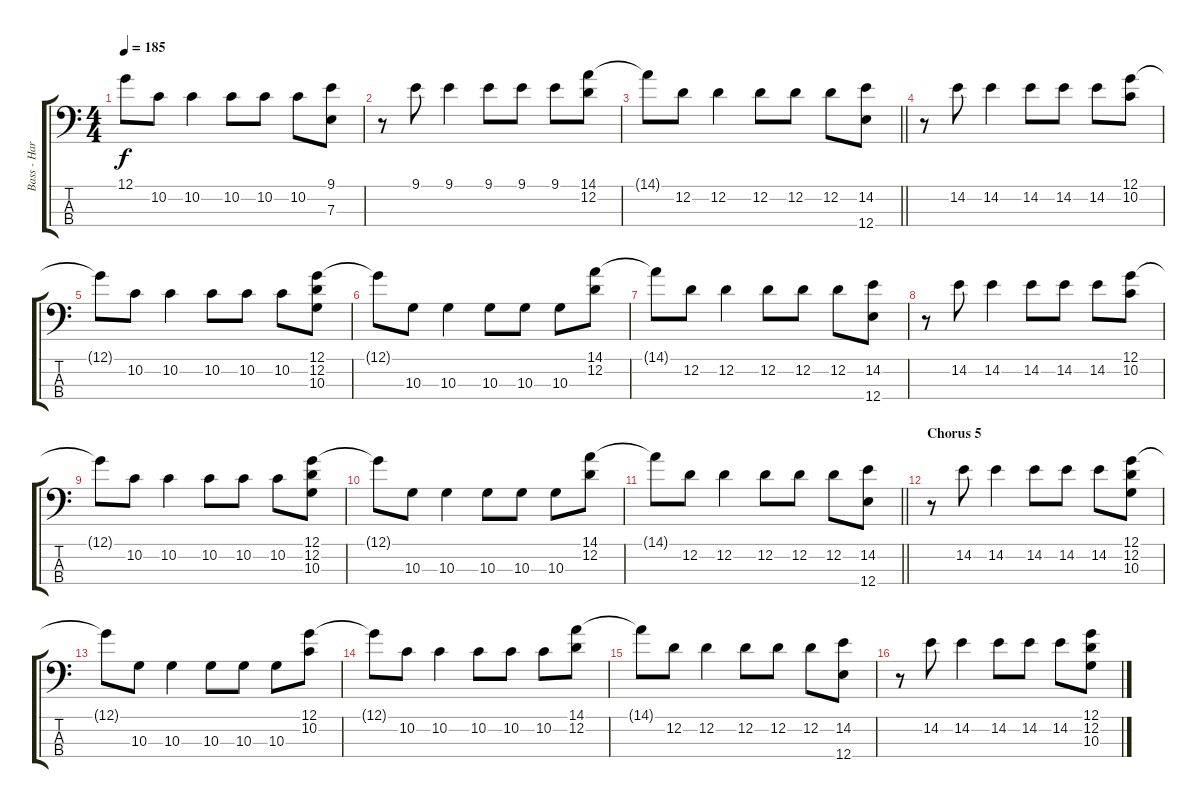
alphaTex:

\track ("Bass - Harris" "Bass - Har") {instrument electricbasspick}
\staff {score tabs}
\tuning (G2 D2 A1 E1) {hide}
\ts (4 4)
\tempo 185
\clef f4
\ks c
12.1{t}.8{dy f} 10.2.8 10.2.4 10.2.8 10.2.8 10.2.8 (9.1 7.3).8 |
r.8 9.1.8 9.1.4 9.1.8 9.1.8 9.1.8 (14.1 12.2).8 |
\barLineRight lightlight
14.1{t}.8 12.2.8 12.2.4 12.2.8 12.2.8 12.2.8 (14.2 12.4).8 |
\section ("" "")
r.8 14.2.8 14.2.4 14.2.8 14.2.8 14.2.8 (12.1 10.2).8 |
12.1{t}.8 10.2.8 10.2.4 10.2.8 10.2.8 10.2.8 (12.1 12.2 10.3).8 |
12.1{t}.8 10.3.8 10.3.4 10.3.8 10.3.8 10.3.8 (14.1 12.2).8 |
14.1{t}.8 12.2.8 12.2.4 12.2.8 12.2.8 12.2.8 (14.2 12.4).8 |
r.8 14.2.8 14.2.4 14.2.8 14.2.8 14.2.8 (12.1 10.2).8 |
12.1{t}.8 10.2.8 10.2.4 10.2.8 10.2.8 10.2.8 (12.1 12.2 10.3).8 |
12.1{t}.8 10.3.8 10.3.4 10.3.8 10.3.8 10.3.8 (14.1 12.2).8 |
\barLineRight lightlight
14.1{t}.8 12.2.8 12.2.4 12.2.8 12.2.8 12.2.8 (14.2 12.4).8 |
\section ("" "Chorus 5")
r.8 14.2.8 14.2.4 14.2.8 14.2.8 14.2.8 (12.1 12.2 10.3).8 |
12.1{t}.8 10.3.8 10.3.4 10.3.8 10.3.8 10.3.8 (12.1 10.2).8 |
12.1{t}.8 10.2.8 10.2.4 10.2.8 10.2.8 10.2.8 (14.1 12.2).8 |
14.1{t}.8 12.2.8 12.2.4 12.2.8 12.2.8 12.2.8 (14.2 12.4).8 |
r.8 14.2.8 14.2.4 14.2.8 14.2.8 14.2.8 (12.1 12.2 10.3).8
